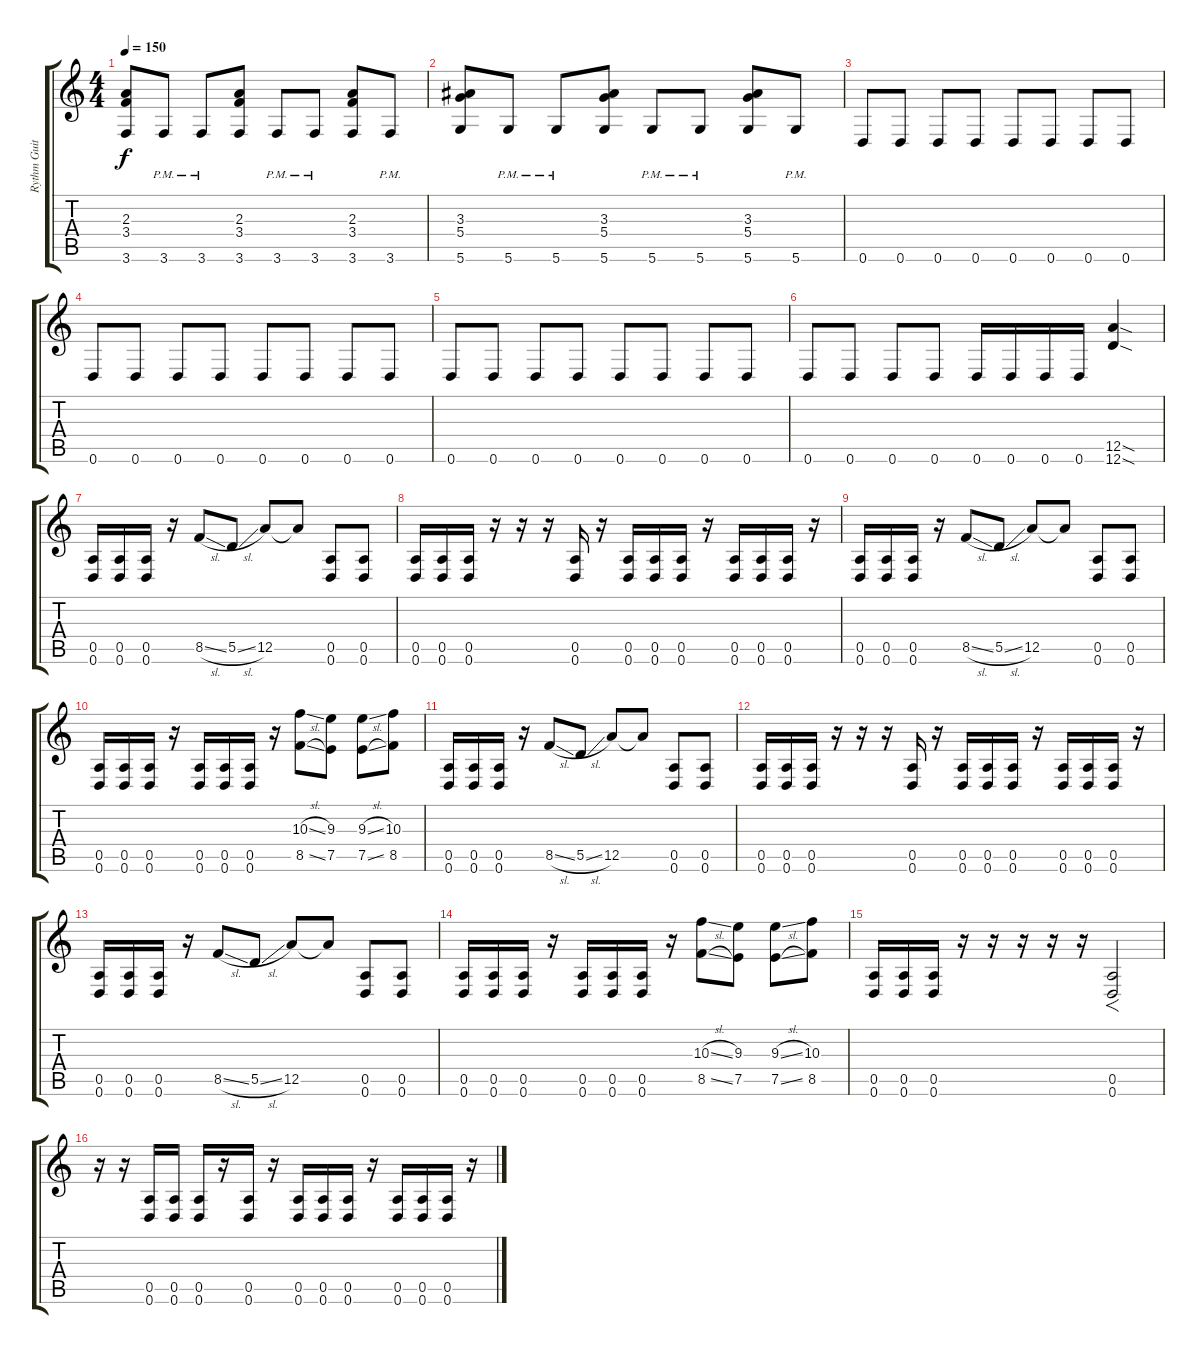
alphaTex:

\track ("Rythm Guitar" "Rythm Guit") {instrument distortionguitar}
\staff {score tabs}
\tuning (E4 B3 G3 D3 A2 D2) {hide}
\ts (4 4)
\tempo 150
\clef g2
\ks c
(2.3 3.4 3.6).8{dy f} 3.6{pm}.8 3.6{pm}.8 (2.3 3.4 3.6).8 3.6{pm}.8 3.6{pm}.8 (2.3 3.4 3.6).8 3.6{pm}.8 |
(3.3 5.4 5.6).8 5.6{pm}.8 5.6{pm}.8 (3.3 5.4 5.6).8 5.6{pm}.8 5.6{pm}.8 (3.3 5.4 5.6).8 5.6{pm}.8 |
0.6.8 0.6.8 0.6.8 0.6.8 0.6.8 0.6.8 0.6.8 0.6.8 |
0.6.8 0.6.8 0.6.8 0.6.8 0.6.8 0.6.8 0.6.8 0.6.8 |
0.6.8 0.6.8 0.6.8 0.6.8 0.6.8 0.6.8 0.6.8 0.6.8 |
0.6.8 0.6.8 0.6.8 0.6.8 0.6.16 0.6.16 0.6.16 0.6.16 (12.5{sod} 12.6{sod}).4 |
(0.5 0.6).16 (0.5 0.6).16 (0.5 0.6).16 r.16 8.5{sl}.8 5.5{sl}.8 12.5.8 12.5{t}.8 (0.5 0.6).8 (0.5 0.6).8 |
(0.5 0.6).16 (0.5 0.6).16 (0.5 0.6).16 r.16 r.16 r.16 (0.5 0.6).16 r.16 (0.5 0.6).16 (0.5 0.6).16 (0.5 0.6).16 r.16 (0.5 0.6).16 (0.5 0.6).16 (0.5 0.6).16 r.16 |
(0.5 0.6).16 (0.5 0.6).16 (0.5 0.6).16 r.16 8.5{sl}.8 5.5{sl}.8 12.5.8 12.5{t}.8 (0.5 0.6).8 (0.5 0.6).8 |
(0.5 0.6).16 (0.5 0.6).16 (0.5 0.6).16 r.16 (0.5 0.6).16 (0.5 0.6).16 (0.5 0.6).16 r.16 (10.3{sl} 8.5{sl}).8 (9.3 7.5).8 (9.3{sl} 7.5{sl}).8 (10.3 8.5).8 |
(0.5 0.6).16 (0.5 0.6).16 (0.5 0.6).16 r.16 8.5{sl}.8 5.5{sl}.8 12.5.8 12.5{t}.8 (0.5 0.6).8 (0.5 0.6).8 |
(0.5 0.6).16 (0.5 0.6).16 (0.5 0.6).16 r.16 r.16 r.16 (0.5 0.6).16 r.16 (0.5 0.6).16 (0.5 0.6).16 (0.5 0.6).16 r.16 (0.5 0.6).16 (0.5 0.6).16 (0.5 0.6).16 r.16 |
(0.5 0.6).16 (0.5 0.6).16 (0.5 0.6).16 r.16 8.5{sl}.8 5.5{sl}.8 12.5.8 12.5{t}.8 (0.5 0.6).8 (0.5 0.6).8 |
(0.5 0.6).16 (0.5 0.6).16 (0.5 0.6).16 r.16 (0.5 0.6).16 (0.5 0.6).16 (0.5 0.6).16 r.16 (10.3{sl} 8.5{sl}).8 (9.3 7.5).8 (9.3{sl} 7.5{sl}).8 (10.3 8.5).8 |
(0.5 0.6).16 (0.5 0.6).16 (0.5 0.6).16 r.16 r.16 r.16 r.16 r.16 (0.5 0.6).2{f} |
r.16 r.16 (0.5 0.6).16 (0.5 0.6).16 (0.5 0.6).16 r.16 (0.5 0.6).16 r.16 (0.5 0.6).16 (0.5 0.6).16 (0.5 0.6).16 r.16 (0.5 0.6).16 (0.5 0.6).16 (0.5 0.6).16 r.16
